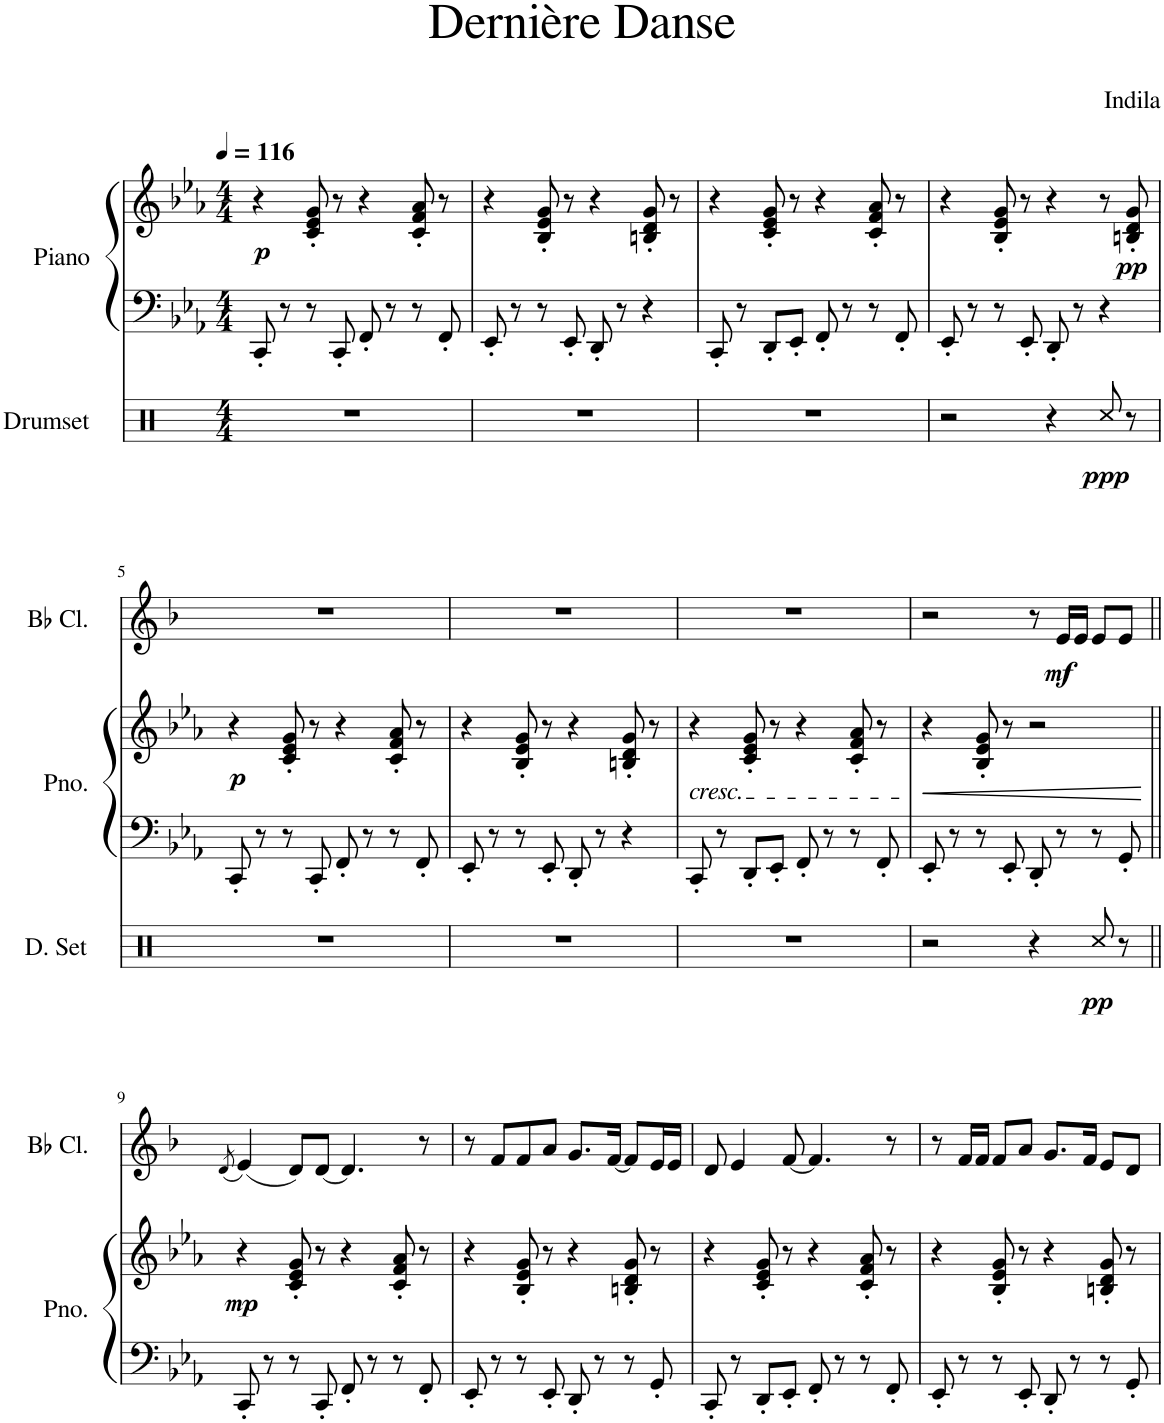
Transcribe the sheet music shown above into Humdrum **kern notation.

**kern	**dynam	**kern	**kern	**dynam	**kern	**dynam
*part3	*part3	*part2	*part2	*part2	*part1	*part1
*staff4	*staff4	*staff3	*staff2	*staff2/3	*staff1	*staff1
*I"Drumset	*	*I"Piano	*	*	*I"Bb Clarinet	*
*I'D. Set	*	*I'Pno.	*	*	*I'Bb Cl.	*
*clefX	*	*clefF4	*clefG2	*	*clefG2	*
*	*	*	*	*	*Trd1c2	*
*k[]	*	*k[b-e-a-]	*k[b-e-a-]	*	*k[b-]	*
*M4/4	*	*M4/4	*M4/4	*	*M4/4	*
*MM116	*	*MM116	*MM116	*	*MM116	*
=1	=1	=1	=1	=1	=1	=1
!	!	!	!	!LO:DY:b	!	!
1r	.	8CC'/	4r	p	1r	.
.	.	8r	.	.	.	.
.	.	8r	8c/' 8e-/' 8g/'	.	.	.
.	.	8CC'/	8r	.	.	.
.	.	8FF'/	4r	.	.	.
.	.	8r	.	.	.	.
.	.	8r	8c/' 8f/' 8a-/'	.	.	.
.	.	8FF'/	8r	.	.	.
=2	=2	=2	=2	=2	=2	=2
1r	.	8EE-'/	4r	.	1r	.
.	.	8r	.	.	.	.
.	.	8r	8B-/' 8e-/' 8g/'	.	.	.
.	.	8EE-'/	8r	.	.	.
.	.	8DD'/	4r	.	.	.
.	.	8r	.	.	.	.
.	.	4r	8Bn/' 8d/' 8g/'	.	.	.
.	.	.	8r	.	.	.
=3	=3	=3	=3	=3	=3	=3
1r	.	8CC'/	4r	.	1r	.
.	.	8r	.	.	.	.
.	.	8DD'/L	8c/' 8e-/' 8g/'	.	.	.
.	.	8EE-'/J	8r	.	.	.
.	.	8FF'/	4r	.	.	.
.	.	8r	.	.	.	.
.	.	8r	8c/' 8f/' 8a-/'	.	.	.
.	.	8FF'/	8r	.	.	.
=4	=4	=4	=4	=4	=4	=4
2r	.	8EE-'/	4r	.	1r	.
.	.	8r	.	.	.	.
.	.	8r	8B-/' 8e-/' 8g/'	.	.	.
.	.	8EE-'/	8r	.	.	.
4r	.	8DD'/	4r	.	.	.
.	.	8r	.	.	.	.
!	!LO:DY:b	!	!	!	!	!
8Rcc/	ppp	4r	8r	.	.	.
!	!	!	!	!LO:DY:b	!	!
8r	.	.	8Bn/' 8d/' 8g/'	pp	.	.
!!LO:LB:g=z
=5	=5	=5	=5	=5	=5	=5
!	!	!	!	!LO:DY:b	!	!
1r	.	8CC'/	4r	p	1r	.
.	.	8r	.	.	.	.
.	.	8r	8c/' 8e-/' 8g/'	.	.	.
.	.	8CC'/	8r	.	.	.
.	.	8FF'/	4r	.	.	.
.	.	8r	.	.	.	.
.	.	8r	8c/' 8f/' 8a-/'	.	.	.
.	.	8FF'/	8r	.	.	.
=6	=6	=6	=6	=6	=6	=6
1r	.	8EE-'/	4r	.	1r	.
.	.	8r	.	.	.	.
.	.	8r	8B-/' 8e-/' 8g/'	.	.	.
.	.	8EE-'/	8r	.	.	.
.	.	8DD'/	4r	.	.	.
.	.	8r	.	.	.	.
.	.	4r	8Bn/' 8d/' 8g/'	.	.	.
.	.	.	8r	.	.	.
=7	=7	=7	=7	=7	=7	=7
!	!	!	!LO:TX:b:i:t=cresc.	!	!	!
1r	.	8CC'/	4r	.	1r	.
.	.	8r	.	.	.	.
.	.	8DD'/L	8c/' 8e-/' 8g/'	.	.	.
.	.	8EE-'/J	8r	.	.	.
.	.	8FF'/	4r	.	.	.
.	.	8r	.	.	.	.
.	.	8r	8c/' 8f/' 8a-/'	.	.	.
.	.	8FF'/	8r	.	.	.
=8	=8	=8	=8	=8	=8	=8
!	!	!	!	!LO:HP:b	!	!
2r	.	8EE-'/	4r	<	2r	.
.	.	8r	.	.	.	.
.	.	8r	8B-/' 8e-/' 8g/'	.	.	.
.	.	8EE-'/	8r	.	.	.
4r	.	8DD'/	2r	.	8r	.
!	!	!	!	!	!	!LO:DY:b
.	.	8r	.	.	16e/LL	mf
.	.	.	.	.	16e/JJ	.
!	!LO:DY:b	!	!	!	!	!
8Rcc/	pp	8r	.	.	8e/L	.
8r	.	8GG'/	.	.	8e/J	.
.	.	.	.	[	.	.
!!LO:LB:g=z
=9||	=9||	=9||	=9||	=9||	=9||	=9||
.	.	.	.	.	(8qd/	.
!	!	!	!	!LO:DY:b	!	!
1r	.	8CC'/	4r	mp	(4e/)	.
.	.	8r	.	.	.	.
.	.	8r	8c/' 8e-/' 8g/'	.	8d/L)	.
.	.	8CC'/	8r	.	[8d/J	.
.	.	8FF'/	4r	.	4.d/]	.
.	.	8r	.	.	.	.
.	.	8r	8c/' 8f/' 8a-/'	.	.	.
.	.	8FF'/	8r	.	8r	.
=10	=10	=10	=10	=10	=10	=10
1r	.	8EE-'/	4r	.	8r	.
.	.	8r	.	.	8f/L	.
.	.	8r	8B-/' 8e-/' 8g/'	.	8f/	.
.	.	8EE-'/	8r	.	8a/J	.
.	.	8DD'/	4r	.	8.g/L	.
.	.	8r	.	.	.	.
.	.	.	.	.	[16f/Jk	.
.	.	8r	8Bn/' 8d/' 8g/'	.	8f/L]	.
.	.	8GG'/	8r	.	16e/L	.
.	.	.	.	.	16e/JJ	.
=11	=11	=11	=11	=11	=11	=11
1r	.	8CC'/	4r	.	8d/	.
.	.	8r	.	.	4e/	.
.	.	8DD'/L	8c/' 8e-/' 8g/'	.	.	.
.	.	8EE-'/J	8r	.	[8f/	.
.	.	8FF'/	4r	.	4.f/]	.
.	.	8r	.	.	.	.
.	.	8r	8c/' 8f/' 8a-/'	.	.	.
.	.	8FF'/	8r	.	8r	.
=12	=12	=12	=12	=12	=12	=12
1r	.	8EE-'/	4r	.	8r	.
.	.	8r	.	.	16f/LL	.
.	.	.	.	.	16f/JJ	.
.	.	8r	8B-/' 8e-/' 8g/'	.	8f/L	.
.	.	8EE-'/	8r	.	8a/J	.
.	.	8DD'/	4r	.	8.g/L	.
.	.	8r	.	.	.	.
.	.	.	.	.	16f/Jk	.
.	.	8r	8Bn/' 8d/' 8g/'	.	8e/L	.
.	.	8GG'/	8r	.	8d/J	.
=	=	=	=	=	=	=
*-	*-	*-	*-	*-	*-	*-
